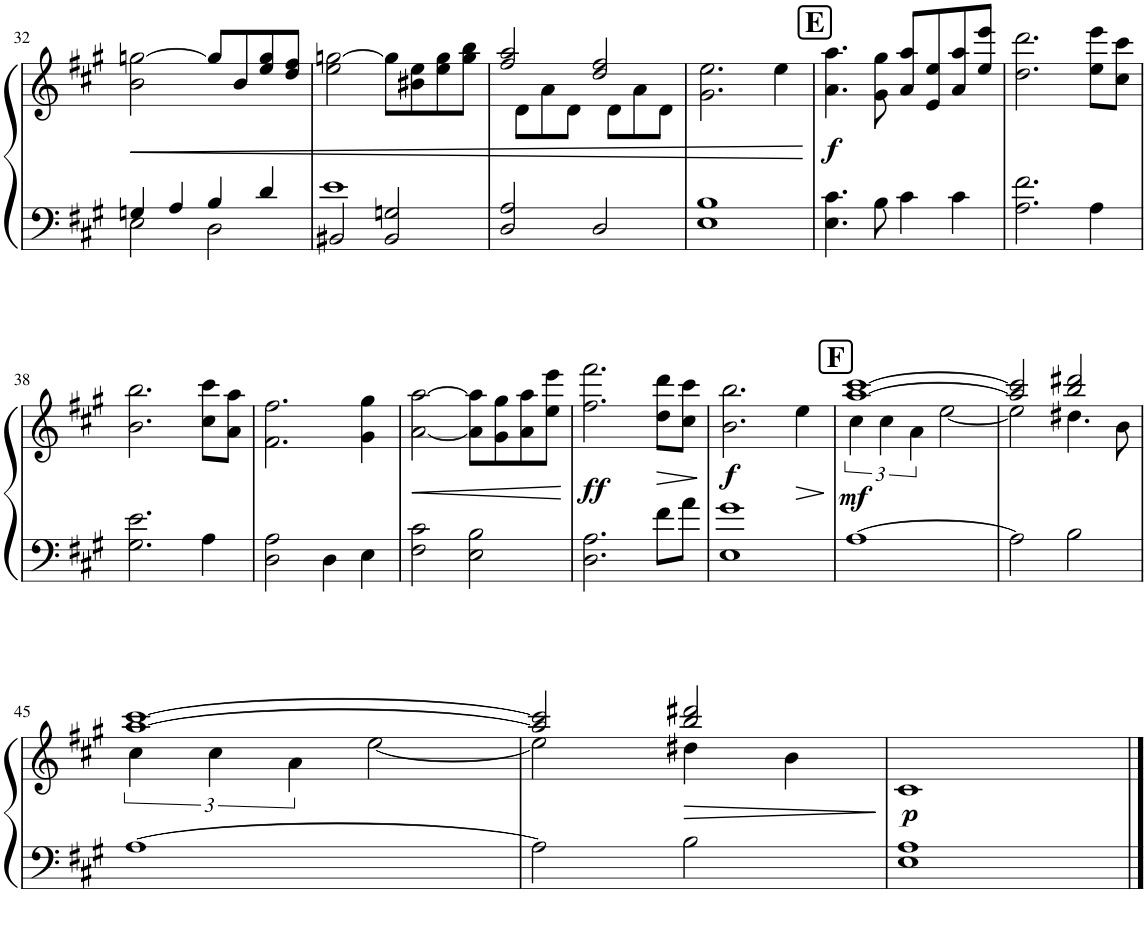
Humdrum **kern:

**kern	**kern	**dynam
*part1	*part1	*part1
*staff2	*staff1	*staff1/2
*I"Piano	*	*
*I'Pno.	*	*
!!LO:PB:g=z
*clefF4	*clefG2	*
*Trd2c4	*Trd2c4	*
*k[f#c#g#]	*k[f#c#g#]	*
*M4/4	*M4/4	*
=32	=32	=32
*^	*	*
!	!	!	!LO:HP:b
*	*	*^	*
2E\	4Gn/	2b\ [2ggn\	1ryy	<
.	4A/	.	.	.
2D\	4B/	8gg/L]	.	.
.	.	8b/	.	.
.	4d/	8ee/ 8gg/	.	.
.	.	8dd/ 8ff#/J	.	.
=33	=33	=33	=33	=33
2BB#X/	1e	2ee\ [2ggn\	1ryy	.
2BB#/ 2Gn/	.	8gg\L]	.	.
.	.	8b#X\ 8ee\	.	.
.	.	8ee\ 8gg\	.	.
.	.	8gg\ 8bb\J	.	.
=34	=34	=34	=34	=34
2D/ 2A/	1ryy	2ff#/ 2aa/	8ryy	.
.	.	.	8d\L	.
.	.	.	8a\	.
.	.	.	8d\J	.
2D/	.	2dd/ 2ff#/	8ryy	.
.	.	.	8d\L	.
.	.	.	8a\	.
.	.	.	8d\J	.
*v	*v	*	*	*
*	*v	*v	*
=35	=35	=35
1E 1B	2.g#\ 2.ee\	.
.	4ee\	.
.	.	[
!!LO:REH:place=s1:a:B:cj:fs=14:t=E
=36	=36	=36
!	!	!LO:DY:b
4.E\ 4.c#\	4.a\ 4.aa\	f
8B\	8g#\ 8gg#\	.
4c#\	8a/ 8aa/L	.
.	8e/ 8ee/	.
4c#\	8a/ 8aa/	.
.	8ee/ 8eee/J	.
=37	=37	=37
2.A\ 2.f#\	2.dd\ 2.ddd\	.
4A\	8ee\ 8eee\L	.
.	8cc#\ 8ccc#\J	.
!!LO:LB:g=z
=38	=38	=38
2.G#\ 2.e\	2.b\ 2.bb\	.
4A\	8cc#\ 8ccc#\L	.
.	8a\ 8aa\J	.
=39	=39	=39
2D\ 2A\	2.f#\ 2.ff#\	.
4D\	.	.
4E\	4g#\ 4gg#\	.
=40	=40	=40
!	!	!LO:HP:b
2F#\ 2c#\	[2a\ [2aa\	<
2E\ 2B\	8a\] 8aa\]L	.
.	8g#\ 8gg#\	.
.	8a\ 8aa\	.
.	8ee\ 8eee\J	.
.	.	[
=41	=41	=41
!	!	!LO:DY:b
2.D\ 2.A\	2.ff#\ 2.fff#\	ff
!	!	!LO:HP:b
8f#\L	8dd\ 8ddd\L	>
8a\J	8cc#\ 8ccc#\J	.
.	.	]
=42	=42	=42
!	!	!LO:DY:b
1E 1g#	2.b\ 2.bb\	f
!	!	!LO:HP:b
.	4ee\	>
.	.	]
!!LO:REH:place=s1:a:B:cj:fs=14:t=F
=43	=43	=43
*	*^	*
!	!	!	!LO:DY:b
[1A	[>1aa [1ccc#	6cc#\	mf
.	.	6cc#\	.
.	.	6a\	.
.	.	[2ee\	.
=44	=44	=44	=44
2A\]	2aa/] 2ccc#/]	2ee\]	.
2B\	2bb/ 2ddd#X/	4.dd#X\	.
.	.	8b\	.
!!LO:LB:g=z	!!
=45	=45	=45	=45
[1A	[1aa [1ccc#	6cc#\	.
.	.	6cc#\	.
.	.	6a\	.
.	.	[2ee\	.
=46	=46	=46	=46
2A\]	2aa/] 2ccc#/]	2ee\]	.
!	!	!	!LO:HP:b
2B\	2bb/ 2ddd#X/	4dd#X\	>
.	.	4b\	.
*	*v	*v	*
.	.	]
=47	=47	=47
*	*^	*
!	!	!	!LO:DY:b
1E 1A	1ryy	1c#	p
*	*v	*v	*
==	==	==
*-	*-	*-
